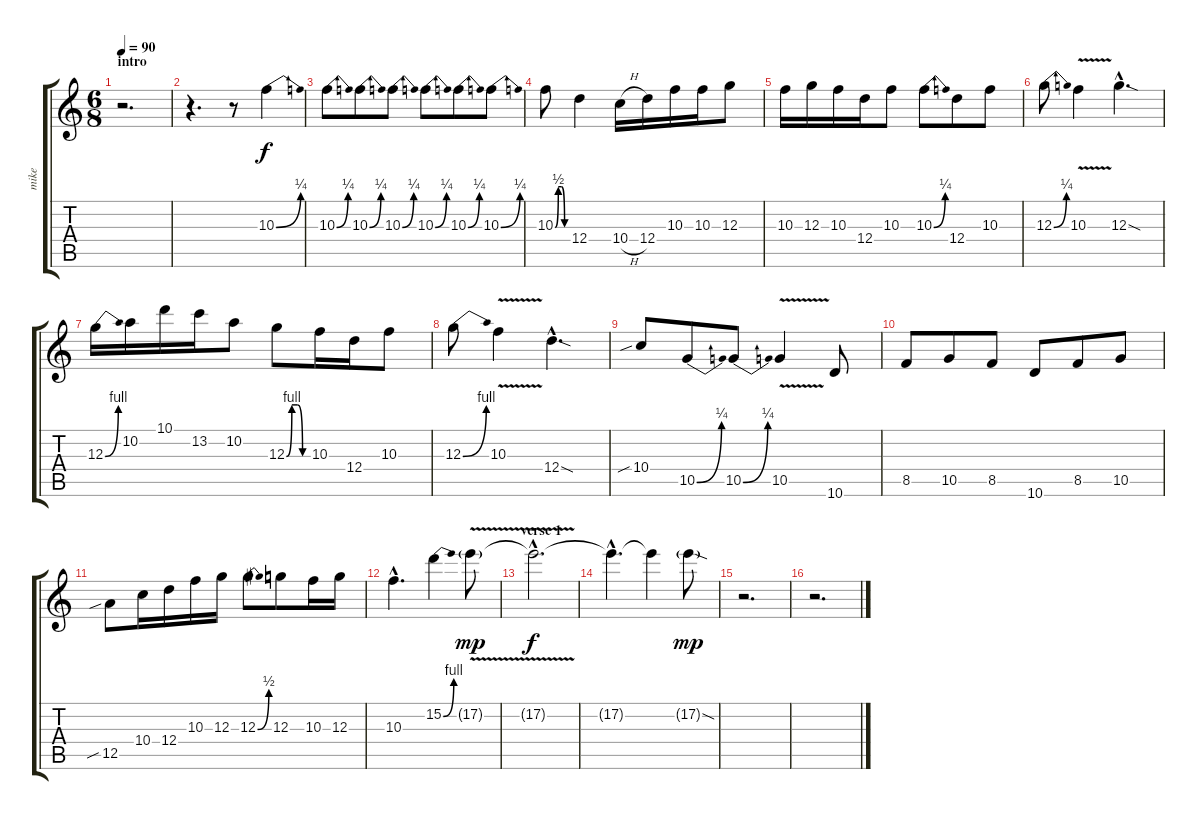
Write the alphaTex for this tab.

\track ("mike" "mike") {instrument distortionguitar}
\staff {score tabs}
\tuning (E4 B3 G3 D3 A2 E2) {hide}
\ts (6 8)
\section ("" "intro")
\tempo 90
\clef g2
\ks c
r.2{d dy f instrument distortionguitar} |
r.4{d} r.8 10.3{be (bend 0 0 60 1)}.4 |
10.3{be (bend 0 0 60 1)}.8 10.3{be (bend 0 0 60 1)}.8 10.3{be (bend 0 0 60 1)}.8 10.3{be (bend 0 0 60 1)}.8 10.3{be (bend 0 0 60 1)}.8 10.3{be (bend 0 0 60 1)}.8 |
10.3{be (custom 0 0 15 2 30 2 45 0 60 0)}.8 12.4.4 10.4{h}.16 12.4.16 10.3.16 10.3.16 12.3.8 |
10.3.16 12.3.16 10.3.16 12.4.16 10.3.8 10.3{be (bend 0 0 60 1)}.8 12.4.8 10.3.8 |
12.3{be (bend 0 0 60 1)}.8 10.3{v}.4 12.3{sod hac}.4{d} |
12.3{be (bend 0 0 60 4)}.16 10.2.16 10.1.16 13.2.16 10.2.8 12.3{be (custom 0 0 15 4 30 4 45 0 60 0)}.8 10.3.16 12.4.16 10.3.8 |
12.3{be (bend 0 0 60 4)}.8 10.3{v}.4 12.4{sod hac}.4{d} |
10.4{sib}.8 10.5{be (bend 0 0 60 1)}.8 10.5{be (bend 0 0 60 1)}.8 10.5{v}.4 10.6.8 |
8.5.8 10.5.8 8.5.8 10.6.8 8.5.8 10.5.8 |
12.5{sib}.8 10.4.16 12.4.16 10.3.16 12.3.16 12.3{be (bend 0 0 60 2)}.8 12.3.8 10.3.16 12.3.16 |
10.3{hac}.4{d} 15.2{be (bend 0 0 60 4)}.4 17.2{v g}.8{dy mp} |
\section ("" "verse 1")
17.2{hac t}.2{d dy f} |
17.2{hac t}.4{d} 17.2{t}.4 17.2{sod g}.8{dy mp} |
r.2{d} |
r.2{d}
